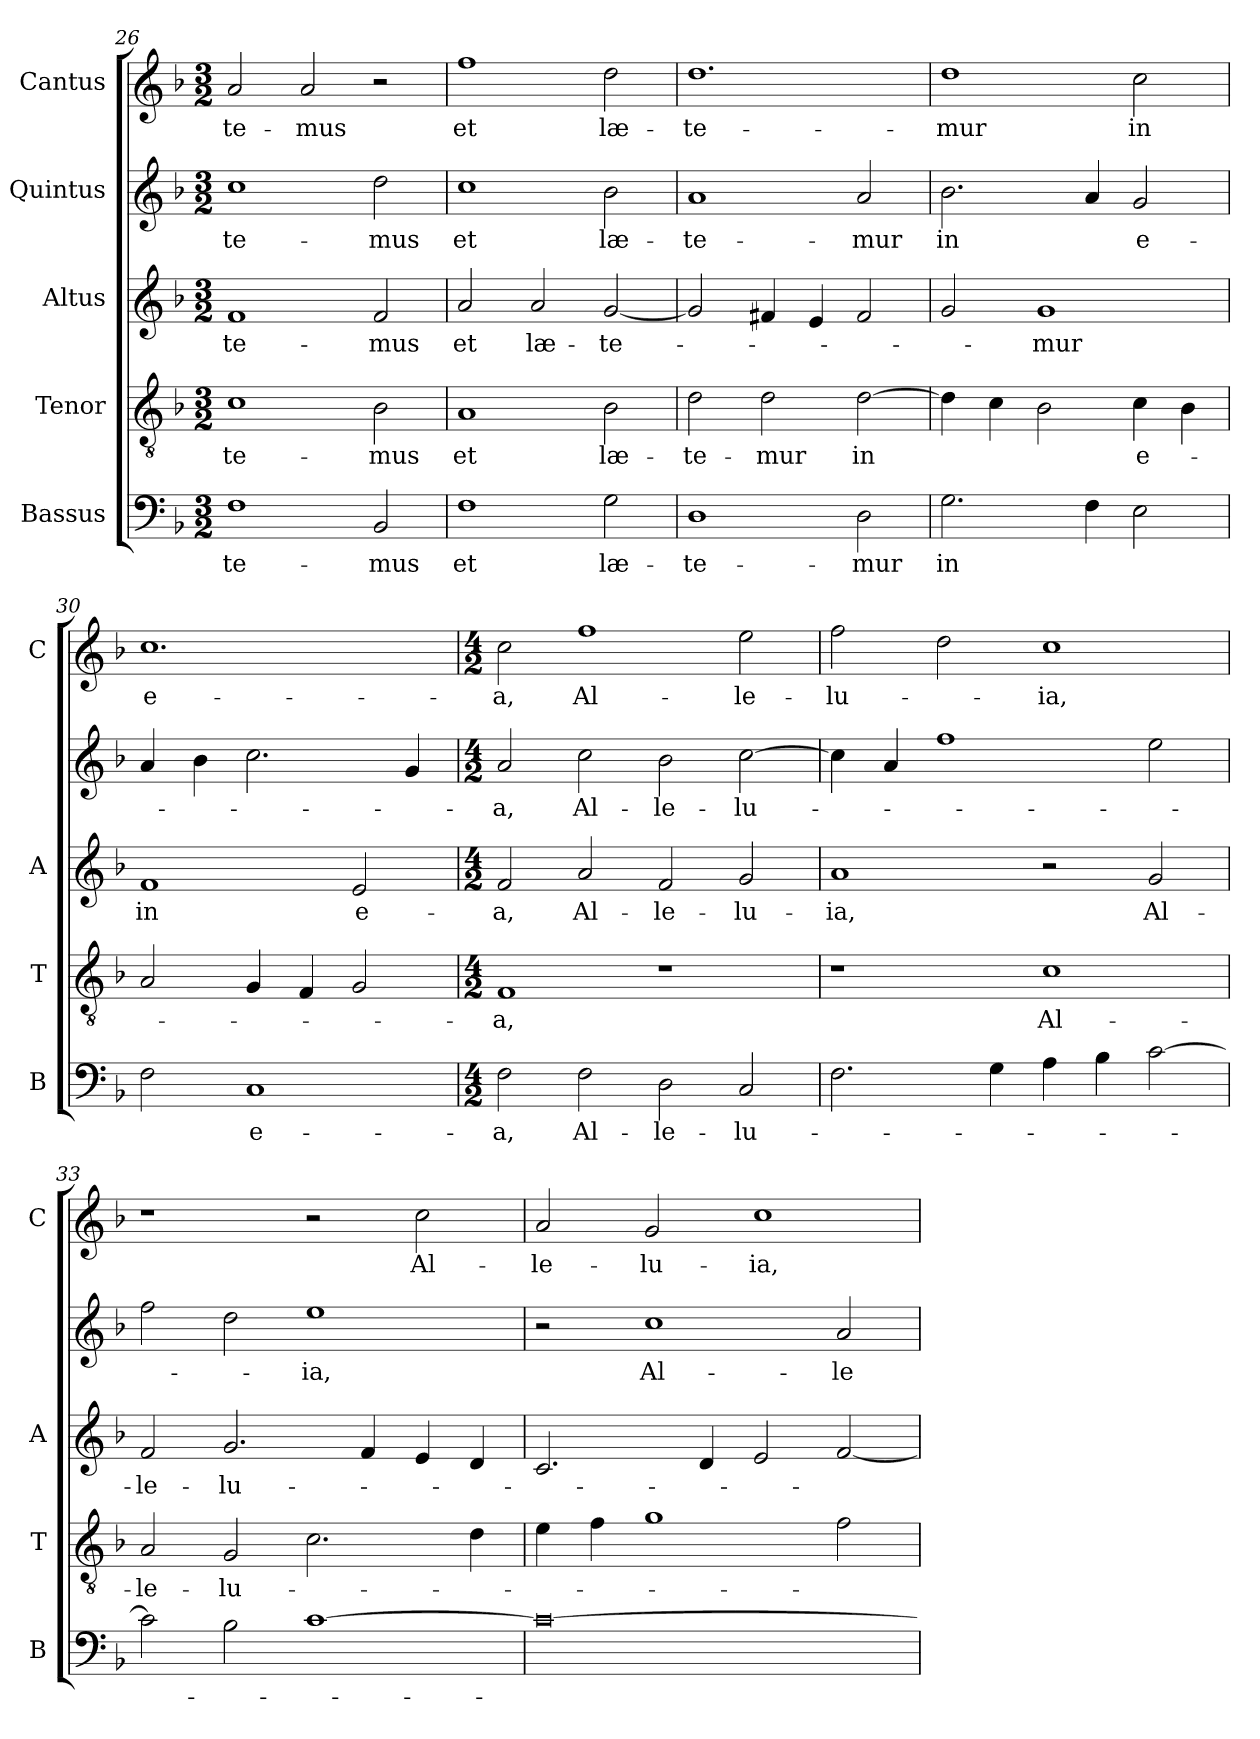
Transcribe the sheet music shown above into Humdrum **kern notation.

**kern	**text	**kern	**text	**kern	**text	**kern	**text	**kern	**text
*part5	*part5	*part4	*part4	*part3	*part3	*part2	*part2	*part1	*part1
*staff5	*staff5	*staff4	*staff4	*staff3	*staff3	*staff2	*staff2	*staff1	*staff1
*I"Bassus	*	*I"Tenor	*	*I"Altus	*	*I"Quintus	*	*I"Cantus	*
*I'B	*	*I'T	*	*I'A	*	*	*	*I'C	*
*clefF4	*	*clefGv2	*	*clefG2	*	*clefG2	*	*clefG2	*
*k[b-]	*	*k[b-]	*	*k[b-]	*	*k[b-]	*	*k[b-]	*
*F:	*	*F:	*	*F:	*	*F:	*	*F:	*
*M3/2	*	*M3/2	*	*M3/2	*	*M3/2	*	*M3/2	*
=26	=26	=26	=26	=26	=26	=26	=26	=26	=26
!	!LO:LY:b	!	!LO:LY:b	!	!LO:LY:b	!	!LO:LY:b	!	!LO:LY:b
1F	-te-	1c	-te-	1f	-te-	1cc	-te-	2a/	-te-
!	!	!	!	!	!	!	!	!	!LO:LY:b
.	.	.	.	.	.	.	.	2a/	-mus
!	!LO:LY:b	!	!LO:LY:b	!	!LO:LY:b	!	!LO:LY:b	!	!
2BB-/	-mus	2B-\	-mus	2f/	-mus	2dd\	-mus	2r	.
!!LO:LB:g=z
=27	=27	=27	=27	=27	=27	=27	=27	=27	=27
!	!LO:LY:b	!	!LO:LY:b	!	!LO:LY:b	!	!LO:LY:b	!	!LO:LY:b
1F	et	1A	et	2a/	et	1cc	et	1ff	et
!	!	!	!	!	!LO:LY:b	!	!	!	!
.	.	.	.	2a/	læ-	.	.	.	.
!	!LO:LY:b	!	!LO:LY:b	!	!LO:LY:b	!	!LO:LY:b	!	!LO:LY:b
2G\	læ-	2B-\	læ-	[2g/	-te-	2b-\	læ-	2dd\	læ-
=28	=28	=28	=28	=28	=28	=28	=28	=28	=28
!	!LO:LY:b	!	!LO:LY:b	!	!	!	!LO:LY:b	!	!LO:LY:b
1D	-te-	2d\	-te-	2g/]	.	1a	-te-	1.dd	-te-
!	!	!	!LO:LY:b	!	!	!	!	!	!
.	.	2d\	-mur	4f#X/	.	.	.	.	.
.	.	.	.	4e/	.	.	.	.	.
!	!LO:LY:b	!	!LO:LY:b	!	!	!	!LO:LY:b	!	!
2D\	-mur	[2d\	in	2f#/	.	2a/	-mur	.	.
=29	=29	=29	=29	=29	=29	=29	=29	=29	=29
!	!LO:LY:b	!	!	!	!	!	!LO:LY:b	!	!LO:LY:b
2.G\	in	4d\]	.	2g/	.	2.b-\	in	1dd	-mur
.	.	4c\	.	.	.	.	.	.	.
!	!	!	!	!	!LO:LY:b	!	!	!	!
.	.	2B-\	.	1g	-mur	.	.	.	.
4F\	.	.	.	.	.	4a/	.	.	.
!	!	!	!LO:LY:b	!	!	!	!LO:LY:b	!	!LO:LY:b
2E\	.	4c\	e-	.	.	2g/	e-	2cc\	in
.	.	4B-\	.	.	.	.	.	.	.
=30	=30	=30	=30	=30	=30	=30	=30	=30	=30
!	!	!	!	!	!LO:LY:b	!	!	!	!LO:LY:b
2F\	.	2A/	.	1f	in	4a/	.	1.cc	e-
.	.	.	.	.	.	4b-\	.	.	.
!	!LO:LY:b	!	!	!	!	!	!	!	!
1C	e-	4G/	.	.	.	2.cc\	.	.	.
.	.	4F/	.	.	.	.	.	.	.
!	!	!	!	!	!LO:LY:b	!	!	!	!
.	.	2G/	.	2e/	e-	.	.	.	.
.	.	.	.	.	.	4g/	.	.	.
=31	=31	=31	=31	=31	=31	=31	=31	=31	=31
*M4/2	*	*M4/2	*	*M4/2	*	*M4/2	*	*M4/2	*
!	!LO:LY:b	!	!LO:LY:b	!	!LO:LY:b	!	!LO:LY:b	!	!LO:LY:b
2F\	-a,	1F	-a,	2f/	-a,	2a/	-a,	2cc\	-a,
!	!LO:LY:b	!	!	!	!LO:LY:b	!	!LO:LY:b	!	!LO:LY:b
2F\	Al-	.	.	2a/	Al-	2cc\	Al-	1ff	Al-
!	!LO:LY:b	!	!	!	!LO:LY:b	!	!LO:LY:b	!	!
2D\	-le-	1r	.	2f/	-le-	2b-\	-le-	.	.
!	!LO:LY:b	!	!	!	!LO:LY:b	!	!LO:LY:b	!	!LO:LY:b
2C/	-lu-	.	.	2g/	-lu-	[2cc\	-lu-	2ee\	-le-
!!LO:LB:g=z
=32	=32	=32	=32	=32	=32	=32	=32	=32	=32
!	!	!	!	!	!LO:LY:b	!	!	!	!LO:LY:b
2.F\	.	1r	.	1a	-ia,	4cc\]	.	2ff\	-lu-
.	.	.	.	.	.	4a/	.	.	.
.	.	.	.	.	.	1ff	.	2dd\	.
4G\	.	.	.	.	.	.	.	.	.
!	!	!	!LO:LY:b	!	!	!	!	!	!LO:LY:b
4A\	.	1c	Al-	2r	.	.	.	1cc	-ia,
4B-\	.	.	.	.	.	.	.	.	.
!	!	!	!	!	!LO:LY:b	!	!	!	!
[2c\	.	.	.	2g/	Al-	2ee\	.	.	.
=33	=33	=33	=33	=33	=33	=33	=33	=33	=33
!	!	!	!LO:LY:b	!	!LO:LY:b	!	!	!	!
2c\]	.	2A/	-le-	2f/	-le-	2ff\	.	1r	.
!	!	!	!LO:LY:b	!	!LO:LY:b	!	!	!	!
2B-\	.	2G/	-lu-	2.g/	-lu-	2dd\	.	.	.
!	!	!	!	!	!	!	!LO:LY:b	!	!
[1c	.	2.c\	.	.	.	1ee	-ia,	2r	.
.	.	.	.	4f/	.	.	.	.	.
!	!	!	!	!	!	!	!	!	!LO:LY:b
.	.	.	.	4e/	.	.	.	2cc\	Al-
.	.	4d\	.	4d/	.	.	.	.	.
=34	=34	=34	=34	=34	=34	=34	=34	=34	=34
!	!	!	!	!	!	!	!	!	!LO:LY:b
0c_	.	4e\	.	2.c/	.	2r	.	2a/	-le-
.	.	4f\	.	.	.	.	.	.	.
!	!	!	!	!	!	!	!LO:LY:b	!	!LO:LY:b
.	.	1g	.	.	.	1cc	Al-	2g/	-lu-
.	.	.	.	4d/	.	.	.	.	.
!	!	!	!	!	!	!	!	!	!LO:LY:b
.	.	.	.	2e/	.	.	.	1cc	-ia,
!	!	!	!	!	!	!	!LO:LY:b	!	!
.	.	2f\	.	[2f/	.	2a/	-le-	.	.
=	=	=	=	=	=	=	=	=	=
*-	*-	*-	*-	*-	*-	*-	*-	*-	*-
